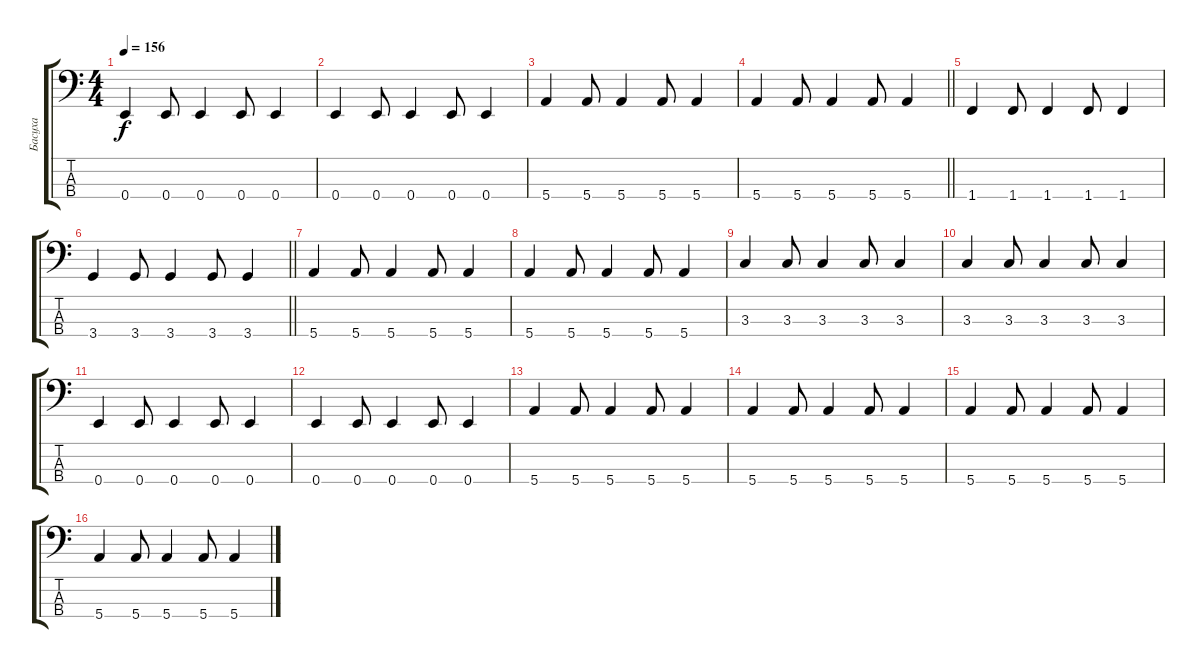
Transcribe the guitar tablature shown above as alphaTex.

\track ("Басуха" "Басуха") {instrument electricbassfinger}
\staff {score tabs}
\tuning (G2 D2 A1 E1) {hide}
\ts (4 4)
\tempo 156
\clef f4
\ks c
0.4.4{dy f} 0.4.8 0.4.4 0.4.8 0.4.4 |
0.4.4 0.4.8 0.4.4 0.4.8 0.4.4 |
5.4.4 5.4.8 5.4.4 5.4.8 5.4.4 |
\barLineRight lightlight
5.4.4 5.4.8 5.4.4 5.4.8 5.4.4 |
1.4.4 1.4.8 1.4.4 1.4.8 1.4.4 |
\barLineRight lightlight
3.4.4 3.4.8 3.4.4 3.4.8 3.4.4 |
5.4.4 5.4.8 5.4.4 5.4.8 5.4.4 |
5.4.4 5.4.8 5.4.4 5.4.8 5.4.4 |
3.3.4 3.3.8 3.3.4 3.3.8 3.3.4 |
3.3.4 3.3.8 3.3.4 3.3.8 3.3.4 |
0.4.4 0.4.8 0.4.4 0.4.8 0.4.4 |
0.4.4 0.4.8 0.4.4 0.4.8 0.4.4 |
5.4.4 5.4.8 5.4.4 5.4.8 5.4.4 |
5.4.4 5.4.8 5.4.4 5.4.8 5.4.4 |
5.4.4 5.4.8 5.4.4 5.4.8 5.4.4 |
5.4.4 5.4.8 5.4.4 5.4.8 5.4.4
